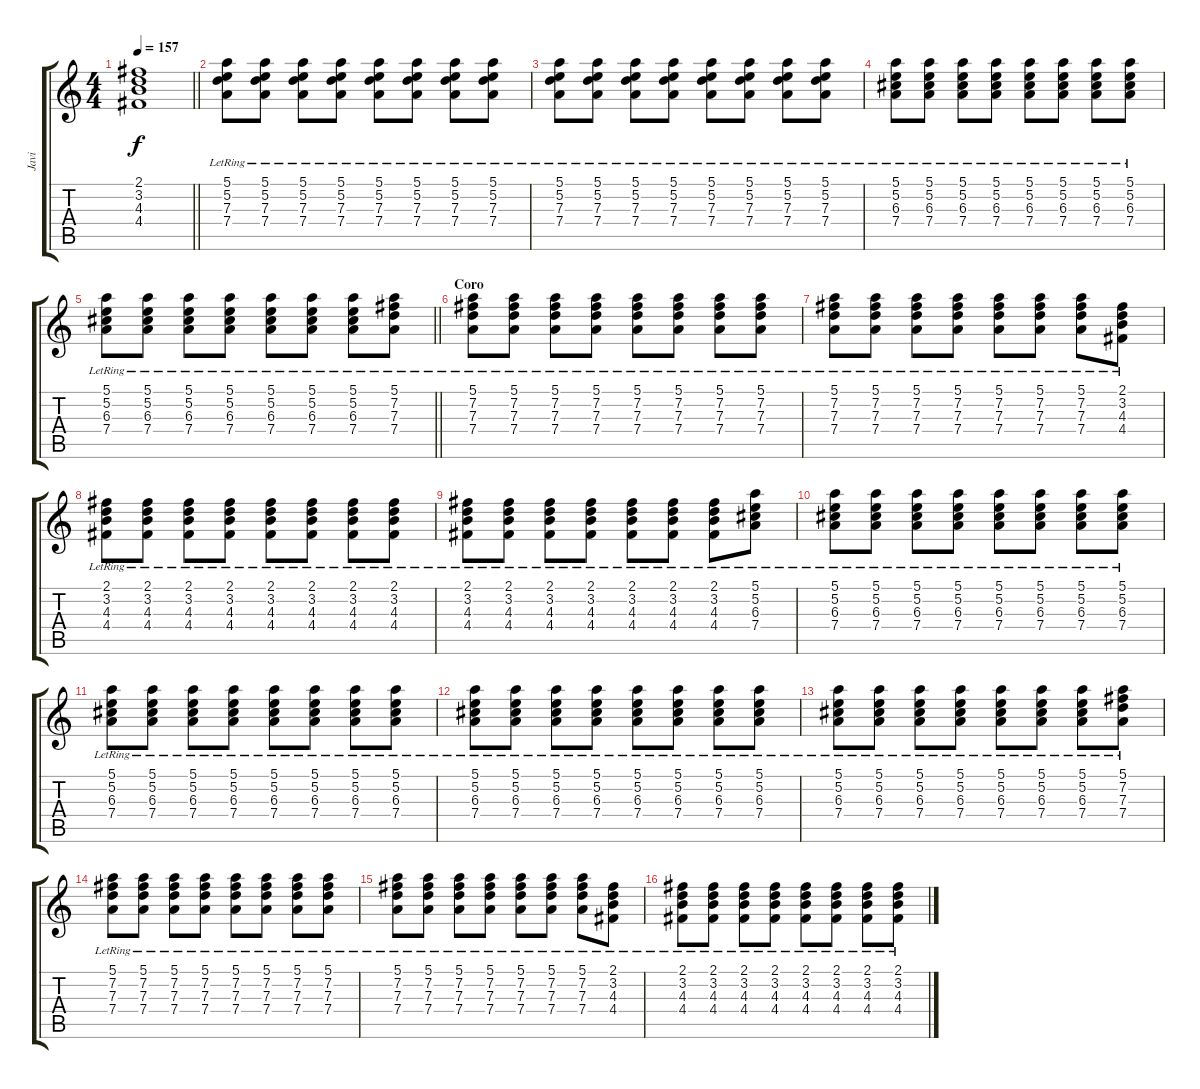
\track ("Javi" "Javi") {instrument acousticguitarsteel}
\staff {score tabs}
\tuning (E4 B3 G3 D3 A2 E2) {hide}
\ts (4 4)
\tempo 157
\clef g2
\barLineRight lightlight
\ks c
(2.1{t} 3.2{t} 4.3{t} 4.4{t}).1{dy f} |
(5.1{lr} 5.2{lr} 7.3{lr} 7.4{lr}).8 (5.1{lr} 5.2{lr} 7.3{lr} 7.4{lr}).8 (5.1{lr} 5.2{lr} 7.3{lr} 7.4{lr}).8 (5.1{lr} 5.2{lr} 7.3{lr} 7.4{lr}).8 (5.1{lr} 5.2{lr} 7.3{lr} 7.4{lr}).8 (5.1{lr} 5.2{lr} 7.3{lr} 7.4{lr}).8 (5.1{lr} 5.2{lr} 7.3{lr} 7.4{lr}).8 (5.1{lr} 5.2{lr} 7.3{lr} 7.4{lr}).8 |
(5.1{lr} 5.2{lr} 7.3{lr} 7.4{lr}).8 (5.1{lr} 5.2{lr} 7.3{lr} 7.4{lr}).8 (5.1{lr} 5.2{lr} 7.3{lr} 7.4{lr}).8 (5.1{lr} 5.2{lr} 7.3{lr} 7.4{lr}).8 (5.1{lr} 5.2{lr} 7.3{lr} 7.4{lr}).8 (5.1{lr} 5.2{lr} 7.3{lr} 7.4{lr}).8 (5.1{lr} 5.2{lr} 7.3{lr} 7.4{lr}).8 (5.1{lr} 5.2{lr} 7.3{lr} 7.4{lr}).8 |
(5.1{lr} 5.2{lr} 6.3{lr} 7.4{lr}).8 (5.1{lr} 5.2{lr} 6.3{lr} 7.4{lr}).8 (5.1{lr} 5.2{lr} 6.3{lr} 7.4{lr}).8 (5.1{lr} 5.2{lr} 6.3{lr} 7.4{lr}).8 (5.1{lr} 5.2{lr} 6.3{lr} 7.4{lr}).8 (5.1{lr} 5.2{lr} 6.3{lr} 7.4{lr}).8 (5.1{lr} 5.2{lr} 6.3{lr} 7.4{lr}).8 (5.1{lr} 5.2{lr} 6.3{lr} 7.4{lr}).8 |
\barLineRight lightlight
(5.1{lr} 5.2{lr} 6.3{lr} 7.4{lr}).8 (5.1{lr} 5.2{lr} 6.3{lr} 7.4{lr}).8 (5.1{lr} 5.2{lr} 6.3{lr} 7.4{lr}).8 (5.1{lr} 5.2{lr} 6.3{lr} 7.4{lr}).8 (5.1{lr} 5.2{lr} 6.3{lr} 7.4{lr}).8 (5.1{lr} 5.2{lr} 6.3{lr} 7.4{lr}).8 (5.1{lr} 5.2{lr} 6.3{lr} 7.4{lr}).8 (5.1{lr} 7.2{lr} 7.3{lr} 7.4{lr}).8 |
\section ("" "Coro")
(5.1{lr} 7.2{lr} 7.3{lr} 7.4{lr}).8 (5.1{lr} 7.2{lr} 7.3{lr} 7.4{lr}).8 (5.1{lr} 7.2{lr} 7.3{lr} 7.4{lr}).8 (5.1{lr} 7.2{lr} 7.3{lr} 7.4{lr}).8 (5.1{lr} 7.2{lr} 7.3{lr} 7.4{lr}).8 (5.1{lr} 7.2{lr} 7.3{lr} 7.4{lr}).8 (5.1{lr} 7.2{lr} 7.3{lr} 7.4{lr}).8 (5.1{lr} 7.2{lr} 7.3{lr} 7.4{lr}).8 |
(5.1{lr} 7.2{lr} 7.3{lr} 7.4{lr}).8 (5.1{lr} 7.2{lr} 7.3{lr} 7.4{lr}).8 (5.1{lr} 7.2{lr} 7.3{lr} 7.4{lr}).8 (5.1{lr} 7.2{lr} 7.3{lr} 7.4{lr}).8 (5.1{lr} 7.2{lr} 7.3{lr} 7.4{lr}).8 (5.1{lr} 7.2{lr} 7.3{lr} 7.4{lr}).8 (5.1{lr} 7.2{lr} 7.3{lr} 7.4{lr}).8 (2.1{lr} 3.2{lr} 4.3{lr} 4.4{lr}).8 |
(2.1{lr} 3.2{lr} 4.3{lr} 4.4{lr}).8 (2.1{lr} 3.2{lr} 4.3{lr} 4.4{lr}).8 (2.1{lr} 3.2{lr} 4.3{lr} 4.4{lr}).8 (2.1{lr} 3.2{lr} 4.3{lr} 4.4{lr}).8 (2.1{lr} 3.2{lr} 4.3{lr} 4.4{lr}).8 (2.1{lr} 3.2{lr} 4.3{lr} 4.4{lr}).8 (2.1{lr} 3.2{lr} 4.3{lr} 4.4{lr}).8 (2.1{lr} 3.2{lr} 4.3{lr} 4.4{lr}).8 |
(2.1{lr} 3.2{lr} 4.3{lr} 4.4{lr}).8 (2.1{lr} 3.2{lr} 4.3{lr} 4.4{lr}).8 (2.1{lr} 3.2{lr} 4.3{lr} 4.4{lr}).8 (2.1{lr} 3.2{lr} 4.3{lr} 4.4{lr}).8 (2.1{lr} 3.2{lr} 4.3{lr} 4.4{lr}).8 (2.1{lr} 3.2{lr} 4.3{lr} 4.4{lr}).8 (2.1{lr} 3.2{lr} 4.3{lr} 4.4{lr}).8 (5.1{lr} 5.2{lr} 6.3{lr} 7.4{lr}).8 |
(5.1{lr} 5.2{lr} 6.3{lr} 7.4{lr}).8 (5.1{lr} 5.2{lr} 6.3{lr} 7.4{lr}).8 (5.1{lr} 5.2{lr} 6.3{lr} 7.4{lr}).8 (5.1{lr} 5.2{lr} 6.3{lr} 7.4{lr}).8 (5.1{lr} 5.2{lr} 6.3{lr} 7.4{lr}).8 (5.1{lr} 5.2{lr} 6.3{lr} 7.4{lr}).8 (5.1{lr} 5.2{lr} 6.3{lr} 7.4{lr}).8 (5.1{lr} 5.2{lr} 6.3{lr} 7.4{lr}).8 |
(5.1{lr} 5.2{lr} 6.3{lr} 7.4{lr}).8 (5.1{lr} 5.2{lr} 6.3{lr} 7.4{lr}).8 (5.1{lr} 5.2{lr} 6.3{lr} 7.4{lr}).8 (5.1{lr} 5.2{lr} 6.3{lr} 7.4{lr}).8 (5.1{lr} 5.2{lr} 6.3{lr} 7.4{lr}).8 (5.1{lr} 5.2{lr} 6.3{lr} 7.4{lr}).8 (5.1{lr} 5.2{lr} 6.3{lr} 7.4{lr}).8 (5.1{lr} 5.2{lr} 6.3{lr} 7.4{lr}).8 |
(5.1{lr} 5.2{lr} 6.3{lr} 7.4{lr}).8 (5.1{lr} 5.2{lr} 6.3{lr} 7.4{lr}).8 (5.1{lr} 5.2{lr} 6.3{lr} 7.4{lr}).8 (5.1{lr} 5.2{lr} 6.3{lr} 7.4{lr}).8 (5.1{lr} 5.2{lr} 6.3{lr} 7.4{lr}).8 (5.1{lr} 5.2{lr} 6.3{lr} 7.4{lr}).8 (5.1{lr} 5.2{lr} 6.3{lr} 7.4{lr}).8 (5.1{lr} 5.2{lr} 6.3{lr} 7.4{lr}).8 |
(5.1{lr} 5.2{lr} 6.3{lr} 7.4{lr}).8 (5.1{lr} 5.2{lr} 6.3{lr} 7.4{lr}).8 (5.1{lr} 5.2{lr} 6.3{lr} 7.4{lr}).8 (5.1{lr} 5.2{lr} 6.3{lr} 7.4{lr}).8 (5.1{lr} 5.2{lr} 6.3{lr} 7.4{lr}).8 (5.1{lr} 5.2{lr} 6.3{lr} 7.4{lr}).8 (5.1{lr} 5.2{lr} 6.3{lr} 7.4{lr}).8 (5.1{lr} 7.2{lr} 7.3{lr} 7.4{lr}).8 |
(5.1{lr} 7.2{lr} 7.3{lr} 7.4{lr}).8 (5.1{lr} 7.2{lr} 7.3{lr} 7.4{lr}).8 (5.1{lr} 7.2{lr} 7.3{lr} 7.4{lr}).8 (5.1{lr} 7.2{lr} 7.3{lr} 7.4{lr}).8 (5.1{lr} 7.2{lr} 7.3{lr} 7.4{lr}).8 (5.1{lr} 7.2{lr} 7.3{lr} 7.4{lr}).8 (5.1{lr} 7.2{lr} 7.3{lr} 7.4{lr}).8 (5.1{lr} 7.2{lr} 7.3{lr} 7.4{lr}).8 |
(5.1{lr} 7.2{lr} 7.3{lr} 7.4{lr}).8 (5.1{lr} 7.2{lr} 7.3{lr} 7.4{lr}).8 (5.1{lr} 7.2{lr} 7.3{lr} 7.4{lr}).8 (5.1{lr} 7.2{lr} 7.3{lr} 7.4{lr}).8 (5.1{lr} 7.2{lr} 7.3{lr} 7.4{lr}).8 (5.1{lr} 7.2{lr} 7.3{lr} 7.4{lr}).8 (5.1{lr} 7.2{lr} 7.3{lr} 7.4{lr}).8 (2.1{lr} 3.2{lr} 4.3{lr} 4.4{lr}).8 |
(2.1{lr} 3.2{lr} 4.3{lr} 4.4{lr}).8 (2.1{lr} 3.2{lr} 4.3{lr} 4.4{lr}).8 (2.1{lr} 3.2{lr} 4.3{lr} 4.4{lr}).8 (2.1{lr} 3.2{lr} 4.3{lr} 4.4{lr}).8 (2.1{lr} 3.2{lr} 4.3{lr} 4.4{lr}).8 (2.1{lr} 3.2{lr} 4.3{lr} 4.4{lr}).8 (2.1{lr} 3.2{lr} 4.3{lr} 4.4{lr}).8 (2.1{lr} 3.2{lr} 4.3{lr} 4.4{lr}).8
